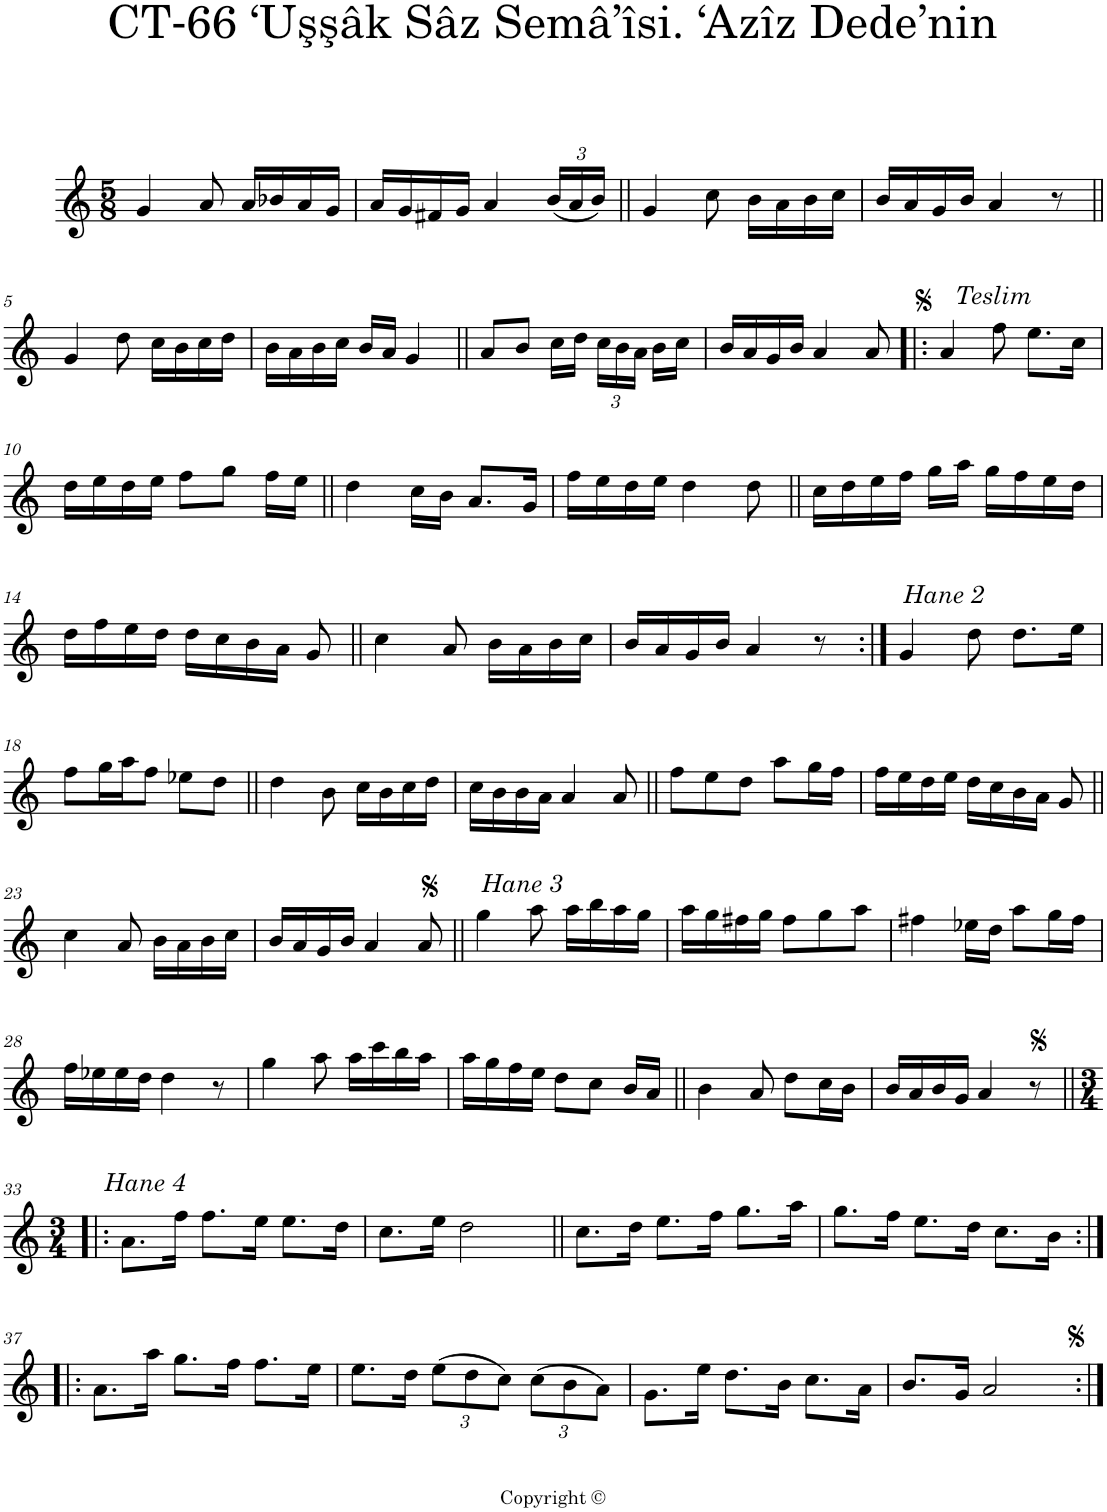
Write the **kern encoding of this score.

**kern
*part1
*staff1
*I"Piano
*I'Pno
*clefG2
*k[]
*M5/8
=1
4g/
8a/
16a/LL
16b-X/
16a/
16g/JJ
=2
16a/LL
16g/
16f#X/
16g/JJ
4a/
*Xbrackettup
(24b/LL
24a/
24b/JJ)
=3||
4g/
8cc\
16b\LL
16a\
16b\
16cc\JJ
=4
16b/LL
16a/
16g/
16b/JJ
4a/
8r
!!LO:LB:g=z
=5||
4g/
8dd\
16cc\LL
16b\
16cc\
16dd\JJ
=6
16b\LL
16a\
16b\
16cc\JJ
16b/LL
16a/JJ
4g/
=7||
8a/L
8b/J
16cc\LL
16dd\JJ
24cc\LL
24b\
24a\JJ
16b\LL
16cc\JJ
=8
16b/LL
16a/
16g/
16b/JJ
4a/
8a/
=9!|:
!LO:TX:a:i:t=Teslim
4a/
8ff\
8.ee\L
16cc\Jk
!!LO:LB:g=z
=10
16dd\LL
16ee\
16dd\
16ee\JJ
8ff\L
8gg\J
16ff\LL
16ee\JJ
=11||
4dd\
16cc\LL
16b\JJ
8.a/L
16g/Jk
=12
16ff\LL
16ee\
16dd\
16ee\JJ
4dd\
8dd\
=13||
16cc\LL
16dd\
16ee\
16ff\JJ
16gg\LL
16aa\JJ
16gg\LL
16ff\
16ee\
16dd\JJ
!!LO:LB:g=z
=14
16dd\LL
16ff\
16ee\
16dd\JJ
16dd\LL
16cc\
16b\
16a\JJ
8g/
=15||
4cc\
8a/
16b\LL
16a\
16b\
16cc\JJ
=16
16b/LL
16a/
16g/
16b/JJ
4a/
8r
=17:|!
!LO:TX:a:i:t=Hane 2
4g/
8dd\
8.dd\L
16ee\Jk
!!LO:LB:g=z
=18
8ff\L
16gg\L
16aa\J
8ff\J
8ee-X\L
8dd\J
=19||
4dd\
8b\
16cc\LL
16b\
16cc\
16dd\JJ
=20
16cc\LL
16b\
16b\
16a\JJ
4a/
8a/
=21||
8ff\L
8ee\
8dd\J
8aa\L
16gg\L
16ff\JJ
=22
16ff\LL
16ee\
16dd\
16ee\JJ
16dd\LL
16cc\
16b\
16a\JJ
8g/
!!LO:LB:g=z
=23||
4cc\
8a/
16b\LL
16a\
16b\
16cc\JJ
=24
16b/LL
16a/
16g/
16b/JJ
4a/
8a/
=25||
!LO:TX:a:i:t=Hane 3
4gg\
8aa\
16aa\LL
16bb\
16aa\
16gg\JJ
=26
16aa\LL
16gg\
16ff#X\
16gg\JJ
8ff#\L
8gg\
8aa\J
=27
4ff#X\
16ee-X\LL
16dd\JJ
8aa\L
16gg\L
16ff#\JJ
!!LO:LB:g=z
=28
16ff\LL
16ee-X\
16ee-\
16dd\JJ
4dd\
8r
=29
4gg\
8aa\
16aa\LL
16ccc\
16bb\
16aa\JJ
=30
16aa\LL
16gg\
16ff\
16ee\JJ
8dd\L
8cc\J
16b/LL
16a/JJ
=31||
4b\
8a/
8dd\L
16cc\L
16b\JJ
=32
16b/LL
16a/
16b/
16g/JJ
4a/
8r
!!LO:LB:g=z
=33!|:
*M3/4
!LO:TX:a:i:t=Hane 4
8.a\L
16ff\Jk
8.ff\L
16ee\Jk
8.ee\L
16dd\Jk
=34
8.cc\L
16ee\Jk
2dd\
=35||
8.cc\L
16dd\Jk
8.ee\L
16ff\Jk
8.gg\L
16aa\Jk
=36
8.gg\L
16ff\Jk
8.ee\L
16dd\Jk
8.cc\L
16b\Jk
!!LO:LB:g=z
=37:|!|:
8.a\L
16aa\Jk
8.gg\L
16ff\Jk
8.ff\L
16ee\Jk
=38
8.ee\L
16dd\Jk
(12ee\L
12dd\
12cc\J)
(12cc\L
12b\
12a\J)
=39
8.g\L
16ee\Jk
8.dd\L
16b\Jk
8.cc\L
16a\Jk
=40
8.b/L
16g/Jk
2a/
=:|!
*-
